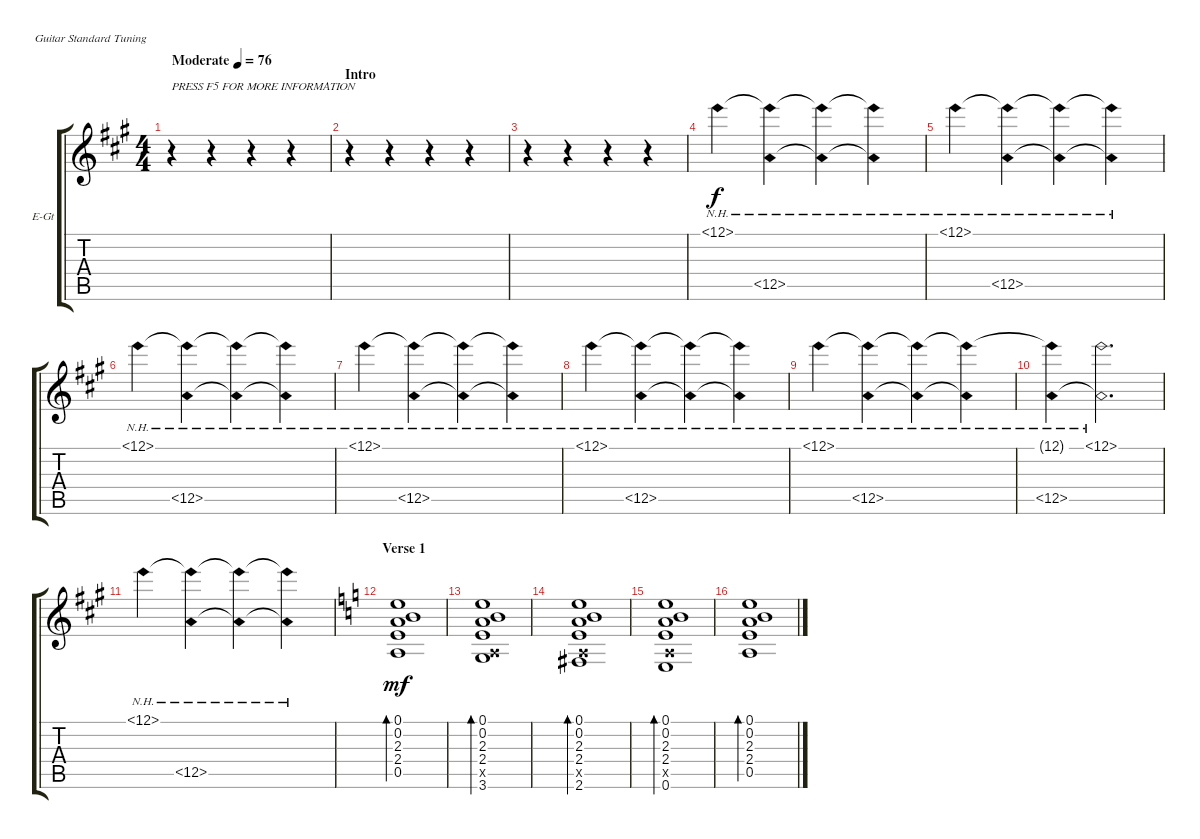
\bracketExtendMode groupsimilarinstruments
\firstSystemTrackNameOrientation horizontal
\otherSystemsTrackNameOrientation horizontal
\track ("Clean Rhythm Guitar" "E-Gt") {instrument electricguitarjazz}
\staff {score tabs}
\tuning (E4 B3 G3 D3 A2 E2)
\ts (4 4)
\beaming (8 2 2 2 2)
\tempo (76 "Moderate")
\clef g2
\ks a
r.4{txt "PRESS F5 FOR MORE INFORMATION" dy f instrument electricguitarjazz} r.4 r.4 r.4 |
\section ("" "Intro")
r.4 r.4 r.4 r.4 |
r.4 r.4 r.4 r.4 |
12.1{nh}.4 (12.1{nh t} 12.5{nh}).4 (12.1{nh t} 12.5{nh t}).4 (12.1{nh t} 12.5{nh t}).4 |
12.1{nh}.4 (12.1{nh t} 12.5{nh}).4 (12.1{nh t} 12.5{nh t}).4 (12.1{nh t} 12.5{nh t}).4 |
12.1{nh}.4 (12.1{nh t} 12.5{nh}).4 (12.1{nh t} 12.5{nh t}).4 (12.1{nh t} 12.5{nh t}).4 |
12.1{nh}.4 (12.1{nh t} 12.5{nh}).4 (12.1{nh t} 12.5{nh t}).4 (12.1{nh t} 12.5{nh t}).4 |
12.1{nh}.4 (12.1{nh t} 12.5{nh}).4 (12.1{nh t} 12.5{nh t}).4 (12.1{nh t} 12.5{nh t}).4 |
12.1{nh}.4 (12.1{nh t} 12.5{nh}).4 (12.1{nh t} 12.5{nh t}).4 (12.1{nh t} 12.5{nh t}).4 |
(12.1{nh t} 12.5{nh}).4 (12.1{nh} 12.5{nh t}).2{d} |
12.1{nh}.4 (12.1{nh t} 12.5{nh}).4 (12.1{nh t} 12.5{nh t}).4 (12.1{nh t} 12.5{nh t}).4 |
\section ("" "Verse 1")
\ks c
(0.1 0.2 2.3 2.4 0.5).1{bd 234 dy mf} |
(0.1 0.2 2.3 2.4 0.5{x} 3.6).1{bd 240} |
(0.1 0.2 2.3 2.4 0.5{x} 2.6).1{bd 240} |
(0.1 0.2 2.3 2.4 0.5{x} 0.6).1{bd 240} |
(0.1 0.2 2.3 2.4 0.5).1{bd 240}
